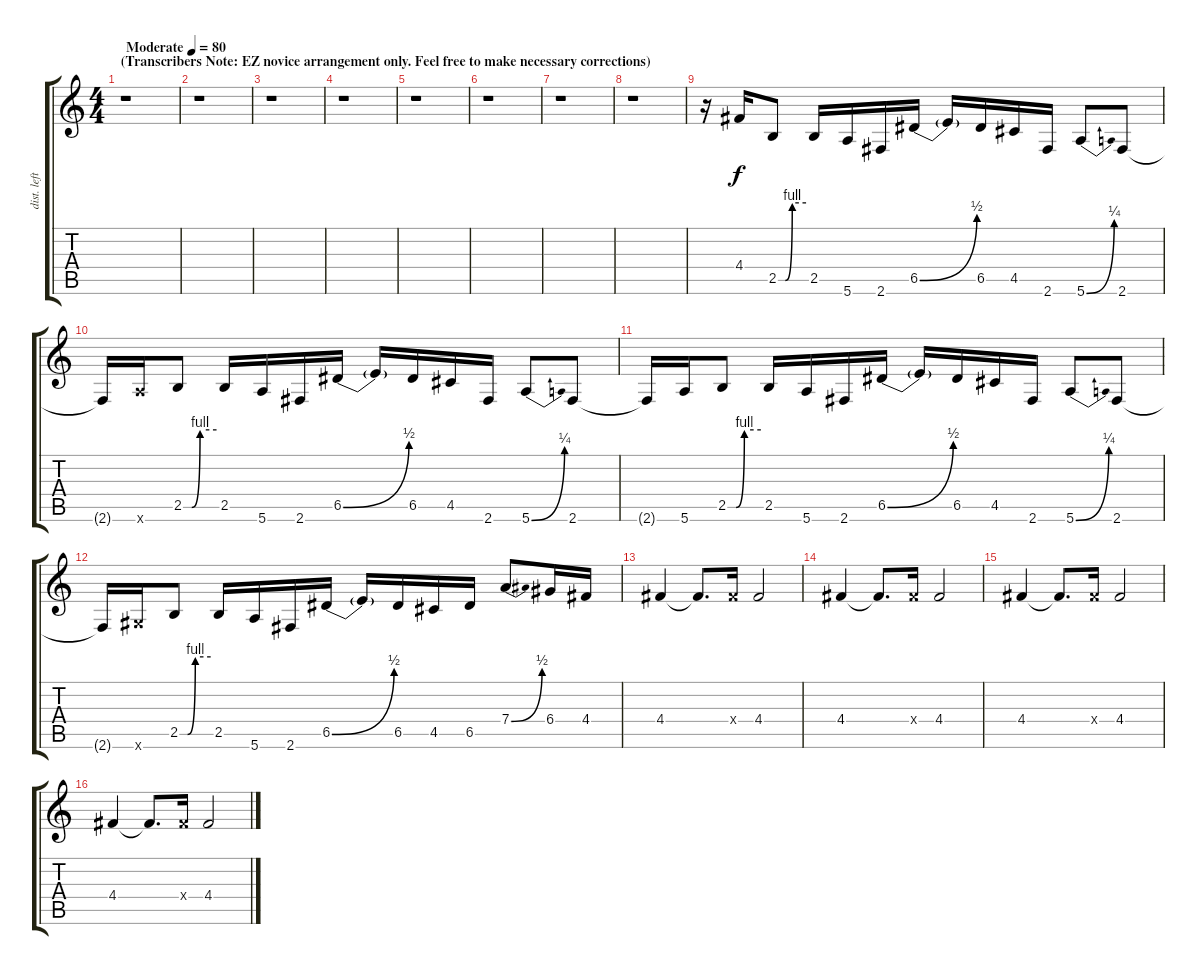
\track ("dist. left 1" "dist. left") {instrument overdrivenguitar}
\staff {score tabs}
\tuning (E4 B3 G3 D3 A2 E2) {hide}
\ts (4 4)
\section ("" "(Transcribers Note: EZ novice arrangement only. Feel free to make necessary corrections)")
\tempo (80 "Moderate")
\clef g2
\ks c
r.1{dy f instrument overdrivenguitar} |
r.1 |
r.1 |
r.1 |
r.1 |
r.1 |
r.1 |
r.1 |
r.16 4.4.16 2.5{be (custom 0 0 15 0 30 4 60 4)}.8 2.5.16 5.6.16 2.6.16 6.5{be (bend 0 0 60 2)}.16 6.5{t}.16 6.5.16 4.5.16 2.6.16 5.6{be (bend 0 0 60 1)}.8 2.6.8 |
2.6{t}.16 5.6{x}.16 2.5{be (custom 0 0 15 0 30 4 60 4)}.8 2.5.16 5.6.16 2.6.16 6.5{be (bend 0 0 60 2)}.16 6.5{t}.16 6.5.16 4.5.16 2.6.16 5.6{be (bend 0 0 60 1)}.8 2.6.8 |
2.6{t}.16 5.6.16 2.5{be (custom 0 0 15 0 30 4 60 4)}.8 2.5.16 5.6.16 2.6.16 6.5{be (bend 0 0 60 2)}.16 6.5{t}.16 6.5.16 4.5.16 2.6.16 5.6{be (bend 0 0 60 1)}.8 2.6.8 |
2.6{t}.16 4.6{x}.16 2.5{be (custom 0 0 15 0 30 4 60 4)}.8 2.5.16 5.6.16 2.6.16 6.5{be (bend 0 0 60 2)}.16 6.5{t}.16 6.5.16 4.5.16 6.5.16 7.4{be (bend 0 0 60 2)}.8 6.4.16 4.4.16 |
4.4.4 4.4{t}.8{d} 4.4{x}.16 4.4.2 |
4.4.4 4.4{t}.8{d} 4.4{x}.16 4.4.2 |
4.4.4 4.4{t}.8{d} 4.4{x}.16 4.4.2 |
4.4.4 4.4{t}.8{d} 4.4{x}.16 4.4.2
